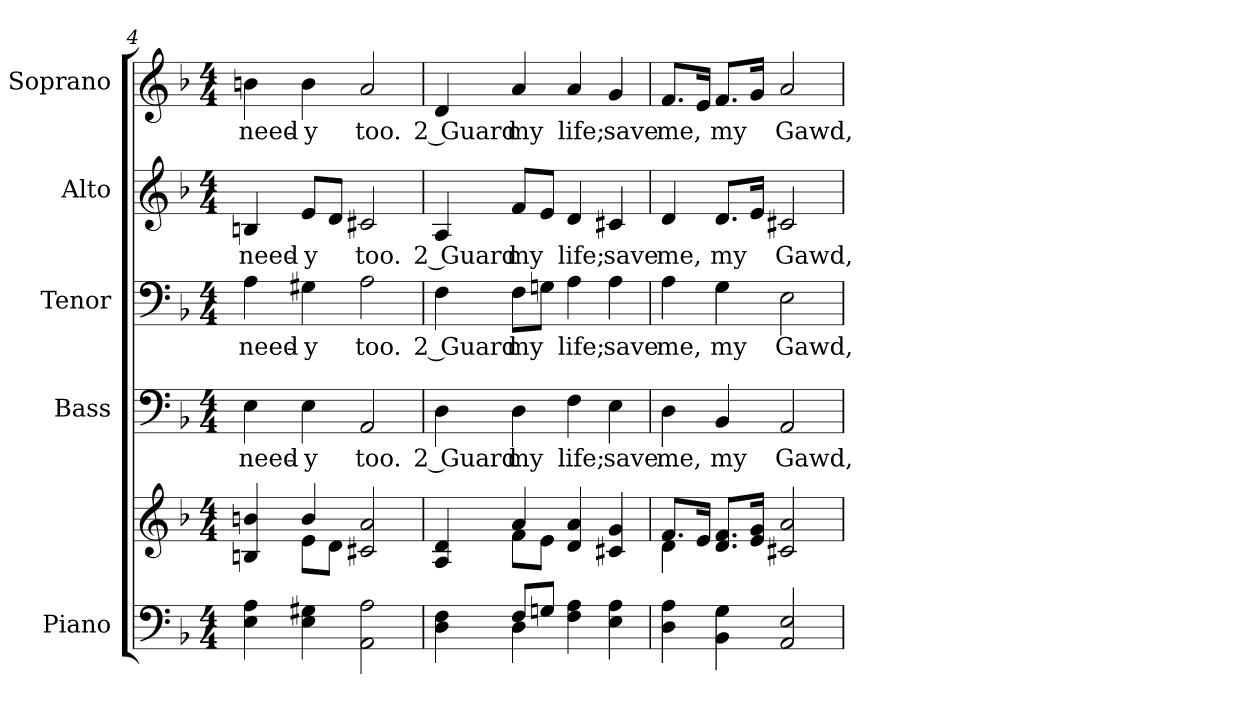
**kern	**kern	**kern	**text	**kern	**text	**kern	**text	**kern	**text
*part5	*part5	*part4	*part4	*part3	*part3	*part2	*part2	*part1	*part1
*staff6	*staff5	*staff4	*staff4	*staff3	*staff3	*staff2	*staff2	*staff1	*staff1
*I"Piano	*	*I"Bass	*	*I"Tenor	*	*I"Alto	*	*I"Soprano	*
*I'Pno.	*	*I'B.	*	*I'T.	*	*I'A.	*	*I'S.	*
!!LO:PB:g=z
*clefF4	*clefG2	*clefF4	*	*clefF4	*	*clefG2	*	*clefG2	*
*k[b-]	*k[b-]	*k[b-]	*	*k[b-]	*	*k[b-]	*	*k[b-]	*
*F:	*F:	*F:	*	*F:	*	*F:	*	*F:	*
*M4/4	*M4/4	*M4/4	*	*M4/4	*	*M4/4	*	*M4/4	*
=4	=4	=4	=4	=4	=4	=4	=4	=4	=4
*	*^	*	*	*	*	*	*	*	*
!	!	!	!	!LO:LY:b:color=#000000	!	!	!	!	!	!
!	!	!	!	!	!	!LO:LY:b:color=#000000	!	!	!	!
!	!	!	!	!	!	!	!	!LO:LY:b:color=#000000	!	!
!	!	!	!	!	!	!	!	!	!	!LO:LY:b:color=#000000
4Ei\ 4Ai	4Bni/ 4bni	4ryy	4Ei\	need-	4Ai\	need-	4Bni/	need-	4bni\	need-
!	!	!	!	!LO:LY:b:color=#000000	!	!	!	!	!	!
!	!	!	!	!	!	!LO:LY:b:color=#000000	!	!	!	!
!	!	!	!	!	!	!	!	!LO:LY:b:color=#000000	!	!
!	!	!	!	!	!	!	!	!	!	!LO:LY:b:color=#000000
4Ei\ 4G#Xi	4bi/	8ei\L	4Ei\	-y	4G#Xi\	-y	8ei/L	-y	4bi\	-y
.	.	8di\J	.	.	.	.	8di/J	.	.	.
!	!	!	!	!LO:LY:b:color=#000000	!	!	!	!	!	!
!	!	!	!	!	!	!LO:LY:b:color=#000000	!	!	!	!
!	!	!	!	!	!	!	!	!LO:LY:b:color=#000000	!	!
!	!	!	!	!	!	!	!	!	!	!LO:LY:b:color=#000000
2AAi\ 2Ai	2c#Xi/ 2ai	2ryy	2AAi/	too.	2Ai\	too.	2c#Xi/	too.	2ai/	too.
=5	=5	=5	=5	=5	=5	=5	=5	=5	=5	=5
*^	*	*	*	*	*	*	*	*	*	*
!	!	!	!	!	!LO:LY:b:color=#000000	!	!	!	!	!	!
!	!	!	!	!	!	!	!LO:LY:b:color=#000000	!	!	!	!
!	!	!	!	!	!	!	!	!	!LO:LY:b:color=#000000	!	!
!	!	!	!	!	!	!	!	!	!	!	!LO:LY:b:color=#000000
4Di\ 4Fi	4ryy	4Ai/ 4di	4ryy	4Di\	2 Guard	4Fi\	2 Guard	4Ai/	2 Guard	4di/	2 Guard
!	!	!	!	!	!LO:LY:b:color=#000000	!	!	!	!	!	!
!	!	!	!	!	!	!	!LO:LY:b:color=#000000	!	!	!	!
!	!	!	!	!	!	!	!	!	!LO:LY:b:color=#000000	!	!
!	!	!	!	!	!	!	!	!	!	!	!LO:LY:b:color=#000000
8Fi/L	4Di\	4ai/	8fi\L	4Di\	my	8Fi\L	my	8fi/L	my	4ai/	my
8Gni/J	.	.	8ei\J	.	.	8Gni\J	.	8ei/J	.	.	.
!	!	!	!	!	!LO:LY:b:color=#000000	!	!	!	!	!	!
!	!	!	!	!	!	!	!LO:LY:b:color=#000000	!	!	!	!
!	!	!	!	!	!	!	!	!	!LO:LY:b:color=#000000	!	!
!	!	!	!	!	!	!	!	!	!	!	!LO:LY:b:color=#000000
4Fi\ 4Ai	2ryy	4di/ 4ai	2ryy	4Fi\	life;	4Ai\	life;	4di/	life;	4ai/	life;
!	!	!	!	!	!LO:LY:b:color=#000000	!	!	!	!	!	!
!	!	!	!	!	!	!	!LO:LY:b:color=#000000	!	!	!	!
!	!	!	!	!	!	!	!	!	!LO:LY:b:color=#000000	!	!
!	!	!	!	!	!	!	!	!	!	!	!LO:LY:b:color=#000000
4Ei\ 4Ai	.	4c#Xi/ 4gi	.	4Ei\	save	4Ai\	save	4c#Xi/	save	4gi/	save
*v	*v	*	*	*	*	*	*	*	*	*	*
=6	=6	=6	=6	=6	=6	=6	=6	=6	=6	=6
!	!	!	!	!LO:LY:b:color=#000000	!	!	!	!	!	!
!	!	!	!	!	!	!LO:LY:b:color=#000000	!	!	!	!
!	!	!	!	!	!	!	!	!LO:LY:b:color=#000000	!	!
!	!	!	!	!	!	!	!	!	!	!LO:LY:b:color=#000000
4Di\ 4Ai	8.fi/L	4di\	4Di\	me,	4Ai\	me,	4di/	me,	8.fi/L	me,
.	16ei/Jk	.	.	.	.	.	.	.	16ei/Jk	.
!	!	!	!	!LO:LY:b:color=#000000	!	!	!	!	!	!
!	!	!	!	!	!	!LO:LY:b:color=#000000	!	!	!	!
!	!	!	!	!	!	!	!	!LO:LY:b:color=#000000	!	!
!	!	!	!	!	!	!	!	!	!	!LO:LY:b:color=#000000
4BB-i\ 4Gi	8.di/ 8.fiL	4ryy	4BB-i/	my	4Gi\	my	8.di/L	my	8.fi/L	my
.	16ei/ 16giJk	.	.	.	.	.	16ei/Jk	.	16gi/Jk	.
!	!	!	!	!LO:LY:b:color=#000000	!	!	!	!	!	!
!	!	!	!	!	!	!LO:LY:b:color=#000000	!	!	!	!
!	!	!	!	!	!	!	!	!LO:LY:b:color=#000000	!	!
!	!	!	!	!	!	!	!	!	!	!LO:LY:b:color=#000000
2AAi/ 2Ei	2c#Xi/ 2ai	2ryy	2AAi/	Gawd,	2Ei\	Gawd,	2c#Xi/	Gawd,	2ai/	Gawd,
*	*v	*v	*	*	*	*	*	*	*	*
=	=	=	=	=	=	=	=	=	=
*-	*-	*-	*-	*-	*-	*-	*-	*-	*-
